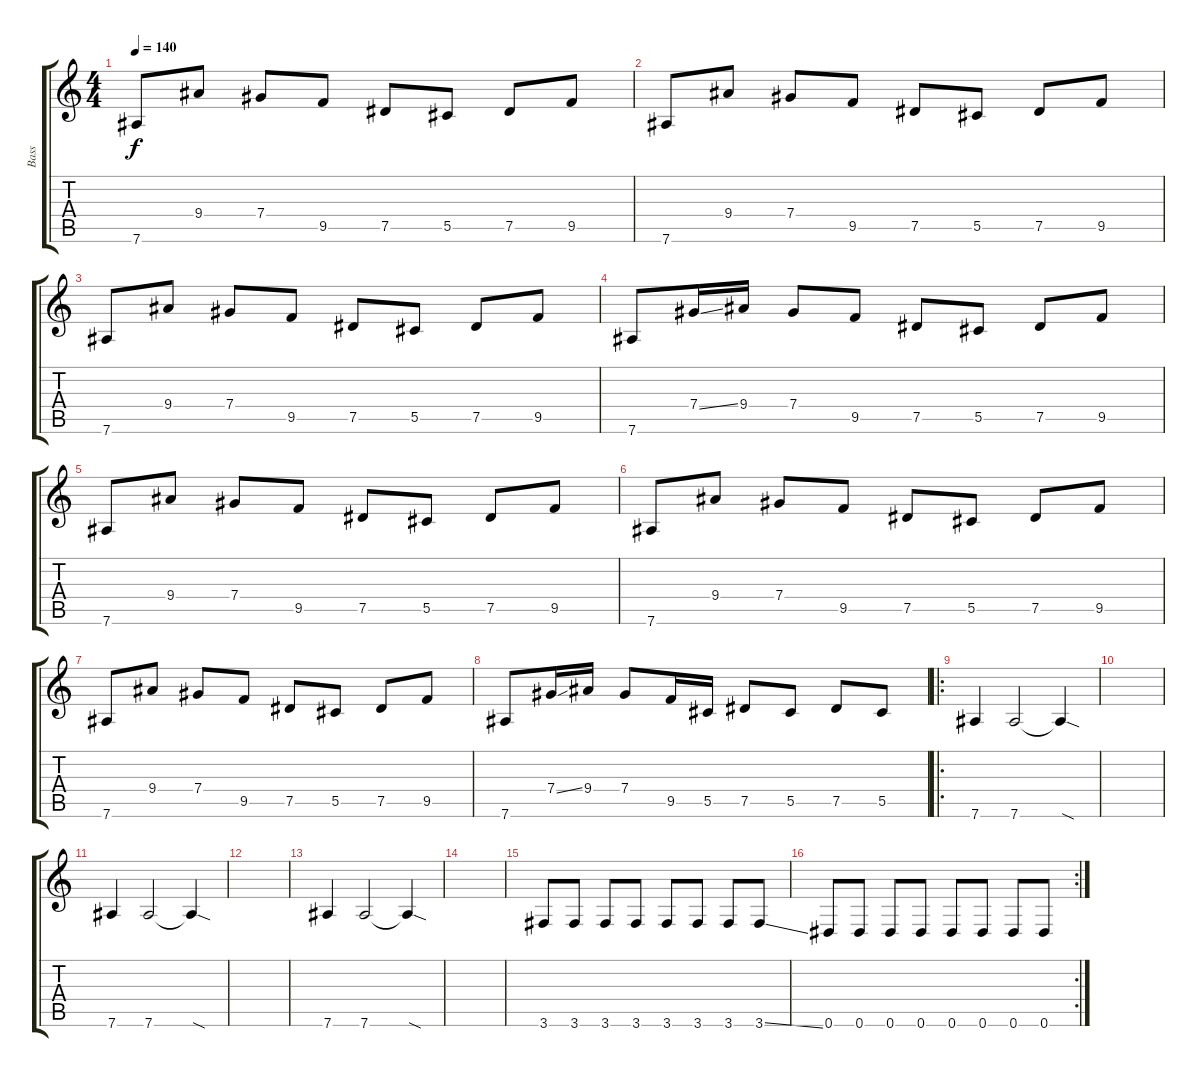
\track ("Bass" "Bass") {instrument electricbasspick}
\staff {score tabs}
\tuning (Eb4 Bb3 Gb3 Db3 Ab2 Eb2) {hide}
\ts (4 4)
\tempo 140
\clef g2
\ks c
7.6.8{dy f} 9.4.8 7.4.8 9.5.8 7.5.8 5.5.8 7.5.8 9.5.8 |
7.6.8 9.4.8 7.4.8 9.5.8 7.5.8 5.5.8 7.5.8 9.5.8 |
7.6.8 9.4.8 7.4.8 9.5.8 7.5.8 5.5.8 7.5.8 9.5.8 |
7.6.8 7.4{ss}.16 9.4.16 7.4.8 9.5.8 7.5.8 5.5.8 7.5.8 9.5.8 |
7.6.8 9.4.8 7.4.8 9.5.8 7.5.8 5.5.8 7.5.8 9.5.8 |
7.6.8 9.4.8 7.4.8 9.5.8 7.5.8 5.5.8 7.5.8 9.5.8 |
7.6.8 9.4.8 7.4.8 9.5.8 7.5.8 5.5.8 7.5.8 9.5.8 |
7.6.8 7.4{ss}.16 9.4.16 7.4.8 9.5.16 5.5.16 7.5.8 5.5.8 7.5.8 5.5.8 |
\ro
7.6.4 7.6.2 7.6{sod t}.4 |
|
7.6.4 7.6.2 7.6{sod t}.4 |
|
7.6.4 7.6.2 7.6{sod t}.4 |
|
3.6.8 3.6.8 3.6.8 3.6.8 3.6.8 3.6.8 3.6.8 3.6{ss}.8 |
\rc 2
0.6.8 0.6.8 0.6.8 0.6.8 0.6.8 0.6.8 0.6.8 0.6.8
